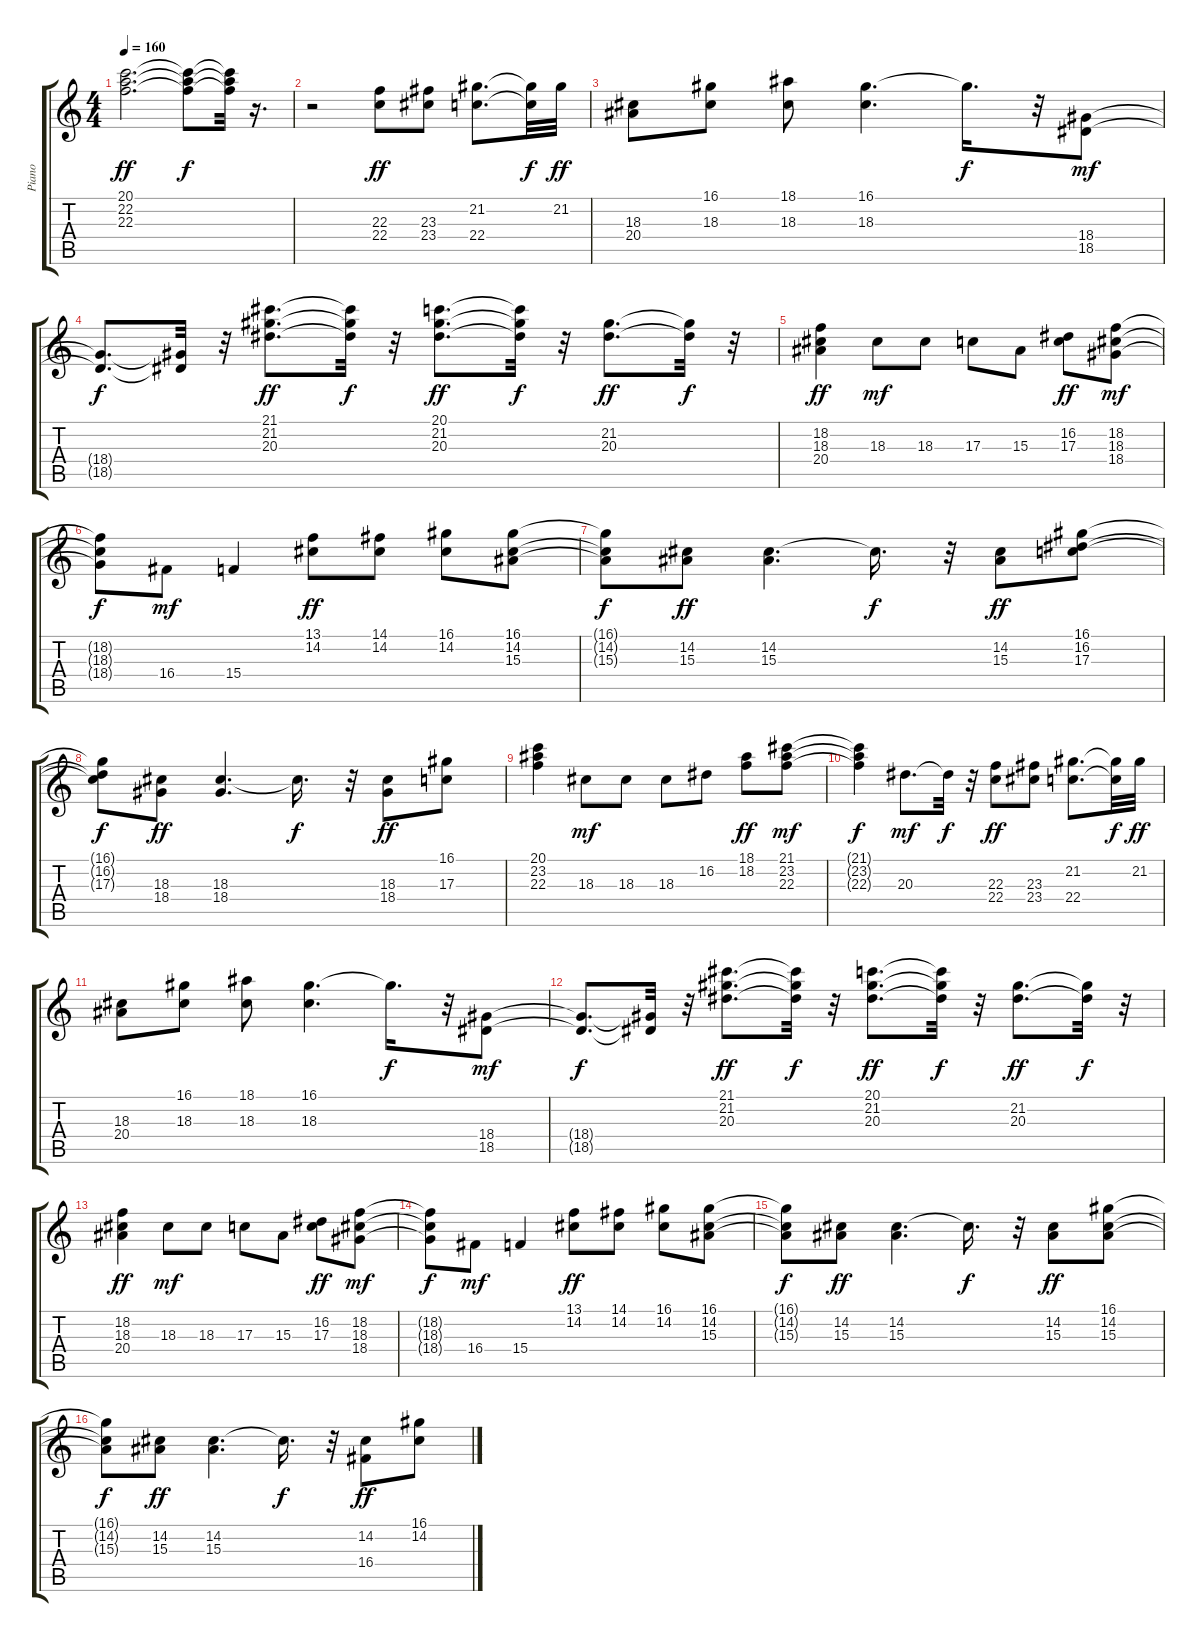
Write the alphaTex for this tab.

\track ("Piano" "Piano") {instrument acousticgrandpiano}
\staff {score tabs}
\tuning (E4 B3 G3 D3 A2 E2) {hide}
\ts (4 4)
\tempo 160
\clef g2
\ks c
(20.1 22.2 22.3).2{d dy ff} (20.1{t} 22.2{t} 22.3{t}).8{dy f} (20.1{t} 22.2{t} 22.3{t}).32 r.16{d} |
r.2 (22.3 22.4).8{dy ff volume 14} (23.3 23.4).8 (21.2 22.4).8{d} (21.2{t} 22.4{t}).32{dy f} 21.2.32{dy ff} |
(18.3 20.4).8 (16.1 18.3).8 (18.1 18.3).8 (16.1 18.3).4{d} 16.1{t}.16{d dy f} r.32 (18.4 18.5).8{dy mf} |
(18.4{t} 18.5{t}).8{d dy f} (18.4{t} 18.5{t}).32 r.32 (21.1 21.2 20.3).8{d dy ff} (21.1{t} 21.2{t} 20.3{t}).32{dy f} r.32 (20.1 21.2 20.3).8{d dy ff} (20.1{t} 21.2{t} 20.3{t}).32{dy f} r.32 (21.2 20.3).8{d dy ff} (21.2{t} 20.3{t}).32{dy f} r.32 |
(18.2 18.3 20.4).4{dy ff} 18.3.8{dy mf} 18.3.8 17.3.8 15.3.8 (16.2 17.3).8{dy ff} (18.2 18.3 18.4).8{dy mf} |
(18.2{t} 18.3{t} 18.4{t}).8{dy f} 16.4.8{dy mf} 15.4.4 (13.1 14.2).8{dy ff} (14.1 14.2).8 (16.1 14.2).8 (16.1 14.2 15.3).8 |
(16.1{t} 14.2{t} 15.3{t}).8{dy f} (14.2 15.3).8{dy ff} (14.2 15.3).4{d} 14.2{t}.16{d dy f} r.32 (14.2 15.3).8{dy ff} (16.1 16.2 17.3).8 |
(16.1{t} 16.2{t} 17.3{t}).8{dy f} (18.3 18.4).8{dy ff} (18.3 18.4).4{d} 18.3{t}.16{d dy f} r.32 (18.3 18.4).8{dy ff} (16.1 17.3).8 |
(20.1 23.2 22.3).4 18.3.8{dy mf} 18.3.8 18.3.8 16.2.8 (18.1 18.2).8{dy ff} (21.1 23.2 22.3).8{dy mf} |
(21.1{t} 23.2{t} 22.3{t}).4{dy f} 20.3.8{d dy mf} 20.3{t}.32{dy f} r.32 (22.3 22.4).8{dy ff} (23.3 23.4).8 (21.2 22.4).8{d} (21.2{t} 22.4{t}).32{dy f} 21.2.32{dy ff} |
(18.3 20.4).8 (16.1 18.3).8 (18.1 18.3).8 (16.1 18.3).4{d} 16.1{t}.16{d dy f} r.32 (18.4 18.5).8{dy mf} |
(18.4{t} 18.5{t}).8{d dy f} (18.4{t} 18.5{t}).32 r.32 (21.1 21.2 20.3).8{d dy ff} (21.1{t} 21.2{t} 20.3{t}).32{dy f} r.32 (20.1 21.2 20.3).8{d dy ff} (20.1{t} 21.2{t} 20.3{t}).32{dy f} r.32 (21.2 20.3).8{d dy ff} (21.2{t} 20.3{t}).32{dy f} r.32 |
(18.2 18.3 20.4).4{dy ff} 18.3.8{dy mf} 18.3.8 17.3.8 15.3.8 (16.2 17.3).8{dy ff} (18.2 18.3 18.4).8{dy mf} |
(18.2{t} 18.3{t} 18.4{t}).8{dy f} 16.4.8{dy mf} 15.4.4 (13.1 14.2).8{dy ff} (14.1 14.2).8 (16.1 14.2).8 (16.1 14.2 15.3).8 |
(16.1{t} 14.2{t} 15.3{t}).8{dy f} (14.2 15.3).8{dy ff} (14.2 15.3).4{d} 14.2{t}.16{d dy f} r.32 (14.2 15.3).8{dy ff} (16.1 14.2 15.3).8 |
(16.1{t} 14.2{t} 15.3{t}).8{dy f} (14.2 15.3).8{dy ff} (14.2 15.3).4{d} 14.2{t}.16{d dy f} r.32 (14.2 16.4).8{dy ff} (16.1 14.2).8
